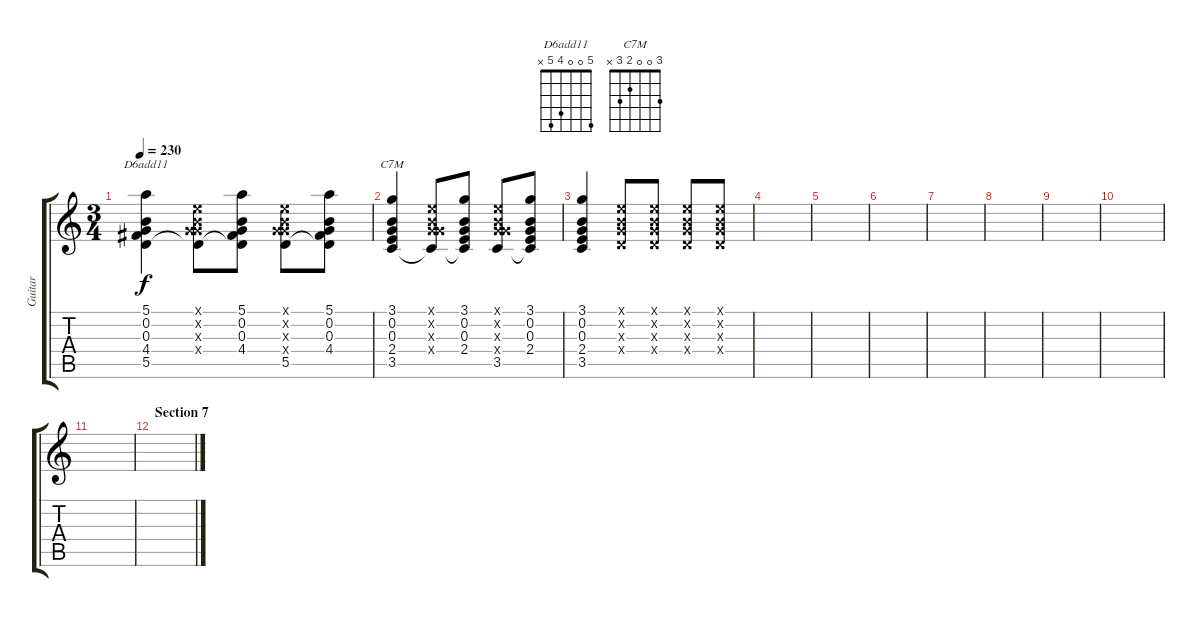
\track ("Guitar" "Guitar") {instrument acousticguitarnylon}
\staff {score tabs}
\tuning (E4 B3 G3 D3 A2 E2) {hide}
\chord ("D6add11" 5 0 0 4 5 x)
\chord ("C7M" 3 0 0 2 3 x)
\ts (3 4)
\tempo 230
\clef g2
\ks c
(5.1 0.2 0.3 4.4 5.5).4{ch "D6add11" dy f} (0.1{x} 0.2{x} 0.3{x} 5.4{x} 5.5{t}).8 (5.1 0.2 0.3 4.4 5.5{t}).8 (0.1{x} 0.2{x} 0.3{x} 5.4{x} 5.5).8 (5.1 0.2 0.3 4.4 5.5{t}).8 |
(3.1 0.2 0.3 2.4 3.5).4{ch "C7M"} (0.1{x} 0.2{x} 0.3{x} 5.4{x} 3.5{t}).8 (3.1 0.2 0.3 2.4 3.5{t}).8 (0.1{x} 0.2{x} 0.3{x} 5.4{x} 3.5).8 (3.1 0.2 0.3 2.4 3.5{t}).8 |
(3.1 0.2 0.3 2.4 3.5).4 (0.1{x} 0.2{x} 0.3{x} 0.4{x}).8 (0.1{x} 0.2{x} 0.3{x} 0.4{x}).8 (0.1{x} 0.2{x} 0.3{x} 0.4{x}).8 (0.1{x} 0.2{x} 0.3{x} 0.4{x}).8 |
|
|
|
|
|
|
|
|
\section ("" "Section 7")
